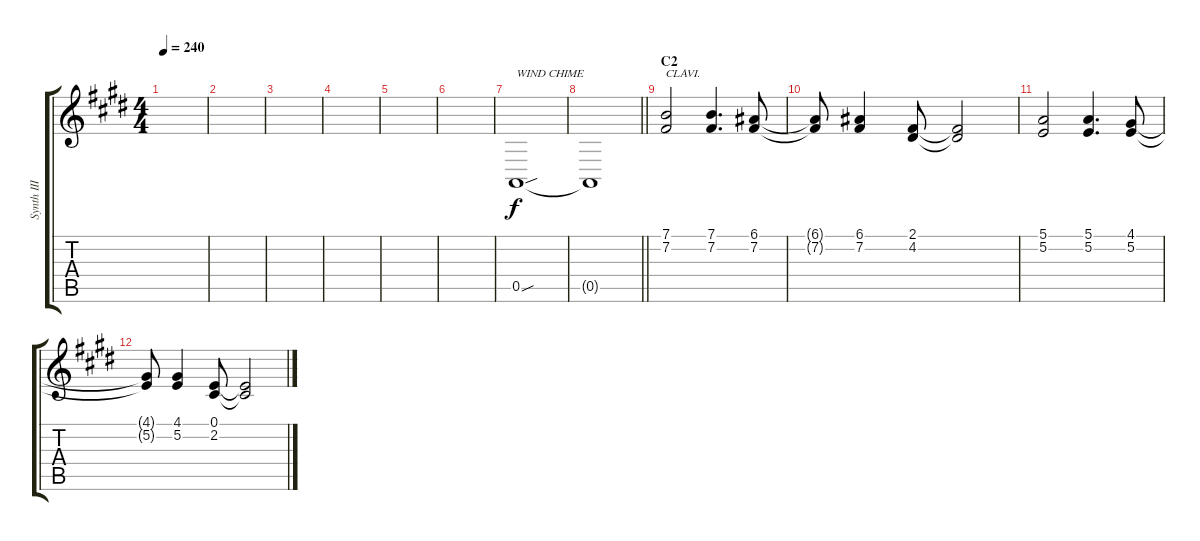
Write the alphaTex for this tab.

\track ("Synth III (Kotobuki Tsumugi)" "Synth III ") {instrument clavinet}
\staff {score tabs}
\tuning (E4 B3 G3 D3 A2 E2) {hide}
\ts (4 4)
\tempo 240
\clef g2
\ks e
|
|
|
|
|
|
0.5{sou}.1{txt "WIND CHIME"} |
\barLineRight lightlight
0.5{t}.1 |
\section ("" "C2")
(7.1 7.2).2{txt "CLAVI."} (7.1 7.2).4{d} (6.1 7.2).8 |
(6.1{t} 7.2{t}).8 (6.1 7.2).4 (2.1 4.2).8 (2.1{t} 4.2{t}).2 |
(5.1 5.2).2 (5.1 5.2).4{d} (4.1 5.2).8 |
(4.1{t} 5.2{t}).8 (4.1 5.2).4 (0.1 2.2).8 (0.1{t} 2.2{t}).2
